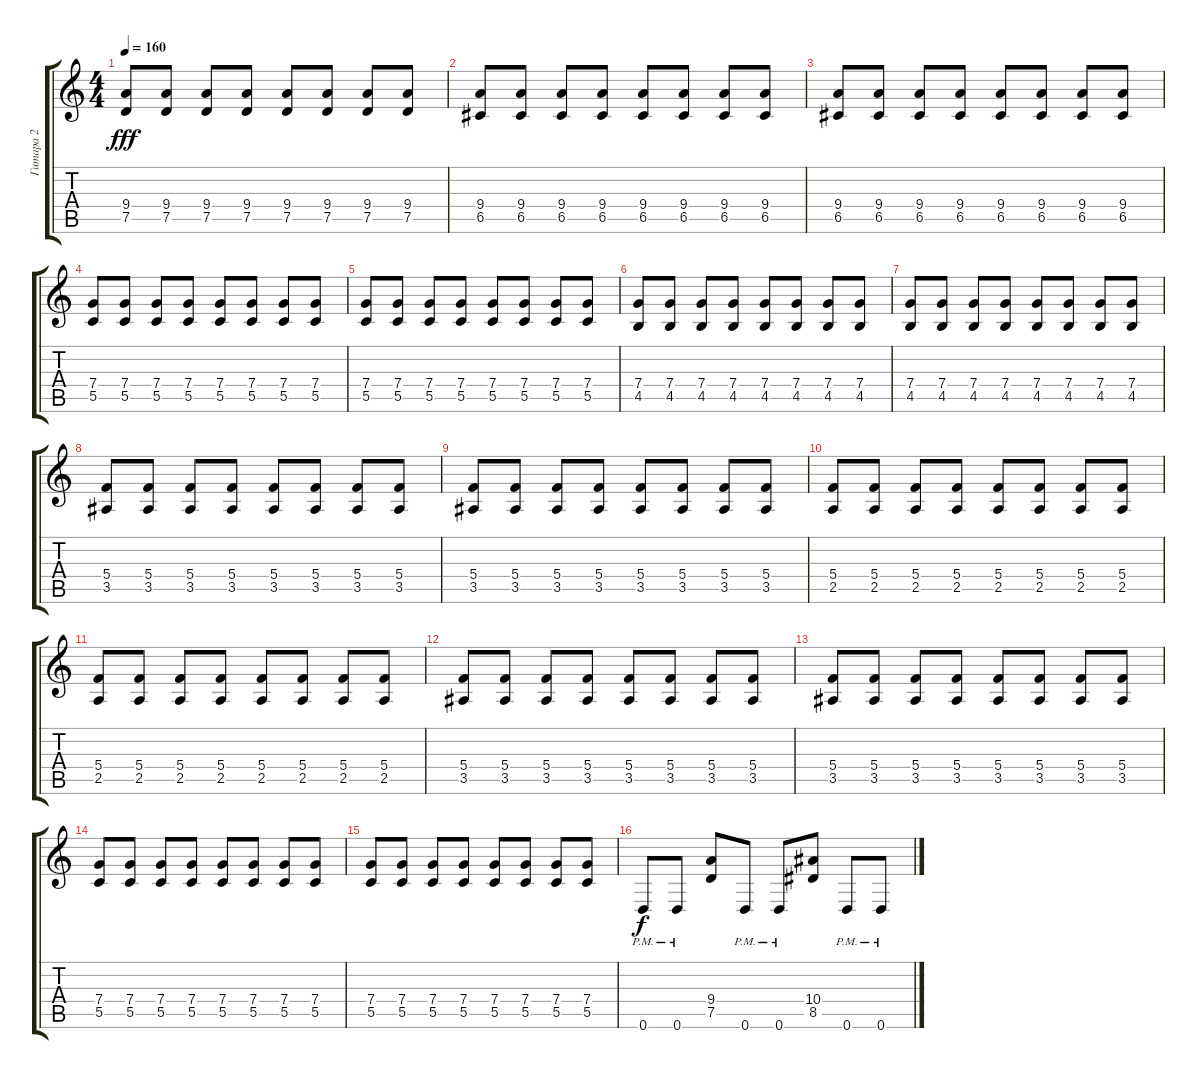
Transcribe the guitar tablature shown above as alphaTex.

\track ("Гитара 2" "Гитара 2") {instrument overdrivenguitar}
\staff {score tabs}
\tuning (D4 A3 F3 C3 G2 D2) {hide}
\ts (4 4)
\tempo 160
\clef g2
\ks c
(9.4 7.5).8{dy fff} (9.4 7.5).8 (9.4 7.5).8 (9.4 7.5).8 (9.4 7.5).8 (9.4 7.5).8 (9.4 7.5).8 (9.4 7.5).8 |
(9.4 6.5).8 (9.4 6.5).8 (9.4 6.5).8 (9.4 6.5).8 (9.4 6.5).8 (9.4 6.5).8 (9.4 6.5).8 (9.4 6.5).8 |
(9.4 6.5).8 (9.4 6.5).8 (9.4 6.5).8 (9.4 6.5).8 (9.4 6.5).8 (9.4 6.5).8 (9.4 6.5).8 (9.4 6.5).8 |
(7.4 5.5).8 (7.4 5.5).8 (7.4 5.5).8 (7.4 5.5).8 (7.4 5.5).8 (7.4 5.5).8 (7.4 5.5).8 (7.4 5.5).8 |
(7.4 5.5).8 (7.4 5.5).8 (7.4 5.5).8 (7.4 5.5).8 (7.4 5.5).8 (7.4 5.5).8 (7.4 5.5).8 (7.4 5.5).8 |
(7.4 4.5).8 (7.4 4.5).8 (7.4 4.5).8 (7.4 4.5).8 (7.4 4.5).8 (7.4 4.5).8 (7.4 4.5).8 (7.4 4.5).8 |
(7.4 4.5).8 (7.4 4.5).8 (7.4 4.5).8 (7.4 4.5).8 (7.4 4.5).8 (7.4 4.5).8 (7.4 4.5).8 (7.4 4.5).8 |
(5.4 3.5).8 (5.4 3.5).8 (5.4 3.5).8 (5.4 3.5).8 (5.4 3.5).8 (5.4 3.5).8 (5.4 3.5).8 (5.4 3.5).8 |
(5.4 3.5).8 (5.4 3.5).8 (5.4 3.5).8 (5.4 3.5).8 (5.4 3.5).8 (5.4 3.5).8 (5.4 3.5).8 (5.4 3.5).8 |
(5.4 2.5).8 (5.4 2.5).8 (5.4 2.5).8 (5.4 2.5).8 (5.4 2.5).8 (5.4 2.5).8 (5.4 2.5).8 (5.4 2.5).8 |
(5.4 2.5).8 (5.4 2.5).8 (5.4 2.5).8 (5.4 2.5).8 (5.4 2.5).8 (5.4 2.5).8 (5.4 2.5).8 (5.4 2.5).8 |
(5.4 3.5).8 (5.4 3.5).8 (5.4 3.5).8 (5.4 3.5).8 (5.4 3.5).8 (5.4 3.5).8 (5.4 3.5).8 (5.4 3.5).8 |
(5.4 3.5).8 (5.4 3.5).8 (5.4 3.5).8 (5.4 3.5).8 (5.4 3.5).8 (5.4 3.5).8 (5.4 3.5).8 (5.4 3.5).8 |
(7.4 5.5).8 (7.4 5.5).8 (7.4 5.5).8 (7.4 5.5).8 (7.4 5.5).8 (7.4 5.5).8 (7.4 5.5).8 (7.4 5.5).8 |
(7.4 5.5).8 (7.4 5.5).8 (7.4 5.5).8 (7.4 5.5).8 (7.4 5.5).8 (7.4 5.5).8 (7.4 5.5).8 (7.4 5.5).8 |
0.6{pm}.8{dy f} 0.6{pm}.8 (9.4 7.5).8 0.6{pm}.8 0.6{pm}.8 (10.4 8.5).8 0.6{pm}.8 0.6{pm}.8
